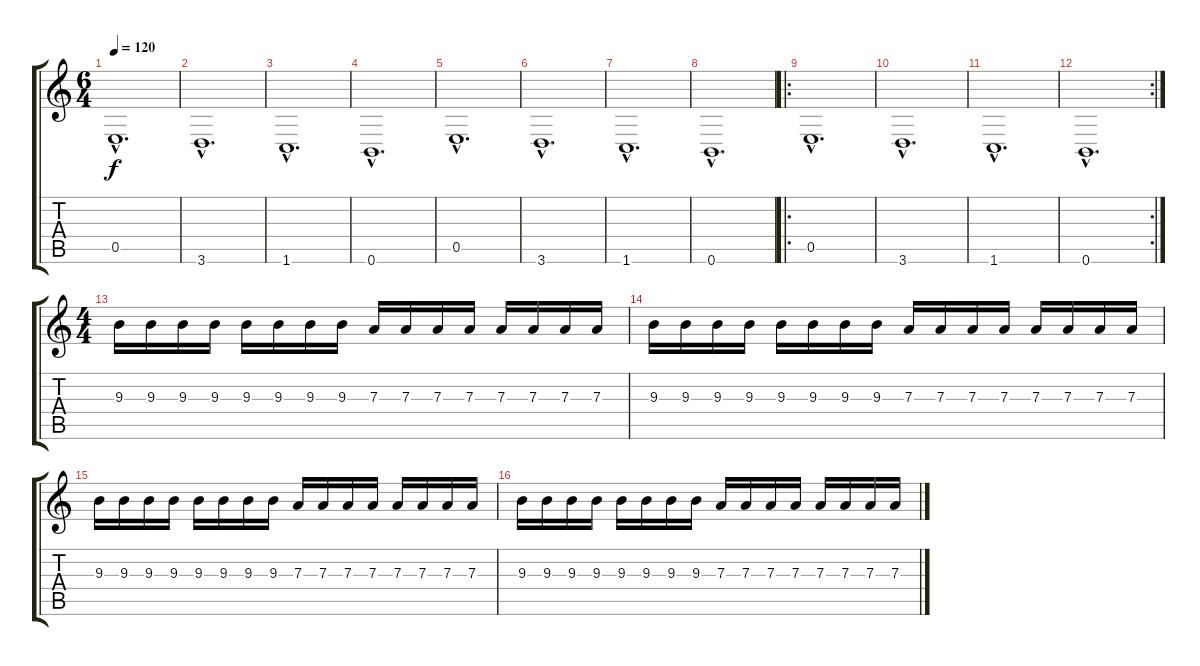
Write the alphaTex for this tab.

\track "" {instrument electricguitarclean}
\staff {score tabs}
\tuning (B3 Gb3 D3 A2 E2 B1) {hide}
\ts (6 4)
\tempo 120
\clef g2
\ks c
0.5{hac}.1{d dy f instrument electricguitarclean} |
3.6{hac}.1{d} |
1.6{hac}.1{d} |
0.6{hac}.1{d} |
0.5{hac}.1{d} |
3.6{hac}.1{d} |
1.6{hac}.1{d} |
0.6{hac}.1{d} |
\ro
0.5{hac}.1{d} |
3.6{hac}.1{d} |
1.6{hac}.1{d} |
\rc 2
0.6{hac}.1{d} |
\ts (4 4)
9.3.16 9.3.16 9.3.16 9.3.16 9.3.16 9.3.16 9.3.16 9.3.16 7.3.16 7.3.16 7.3.16 7.3.16 7.3.16 7.3.16 7.3.16 7.3.16 |
9.3.16 9.3.16 9.3.16 9.3.16 9.3.16 9.3.16 9.3.16 9.3.16 7.3.16 7.3.16 7.3.16 7.3.16 7.3.16 7.3.16 7.3.16 7.3.16 |
9.3.16 9.3.16 9.3.16 9.3.16 9.3.16 9.3.16 9.3.16 9.3.16 7.3.16 7.3.16 7.3.16 7.3.16 7.3.16 7.3.16 7.3.16 7.3.16 |
9.3.16 9.3.16 9.3.16 9.3.16 9.3.16 9.3.16 9.3.16 9.3.16 7.3.16 7.3.16 7.3.16 7.3.16 7.3.16 7.3.16 7.3.16 7.3.16
